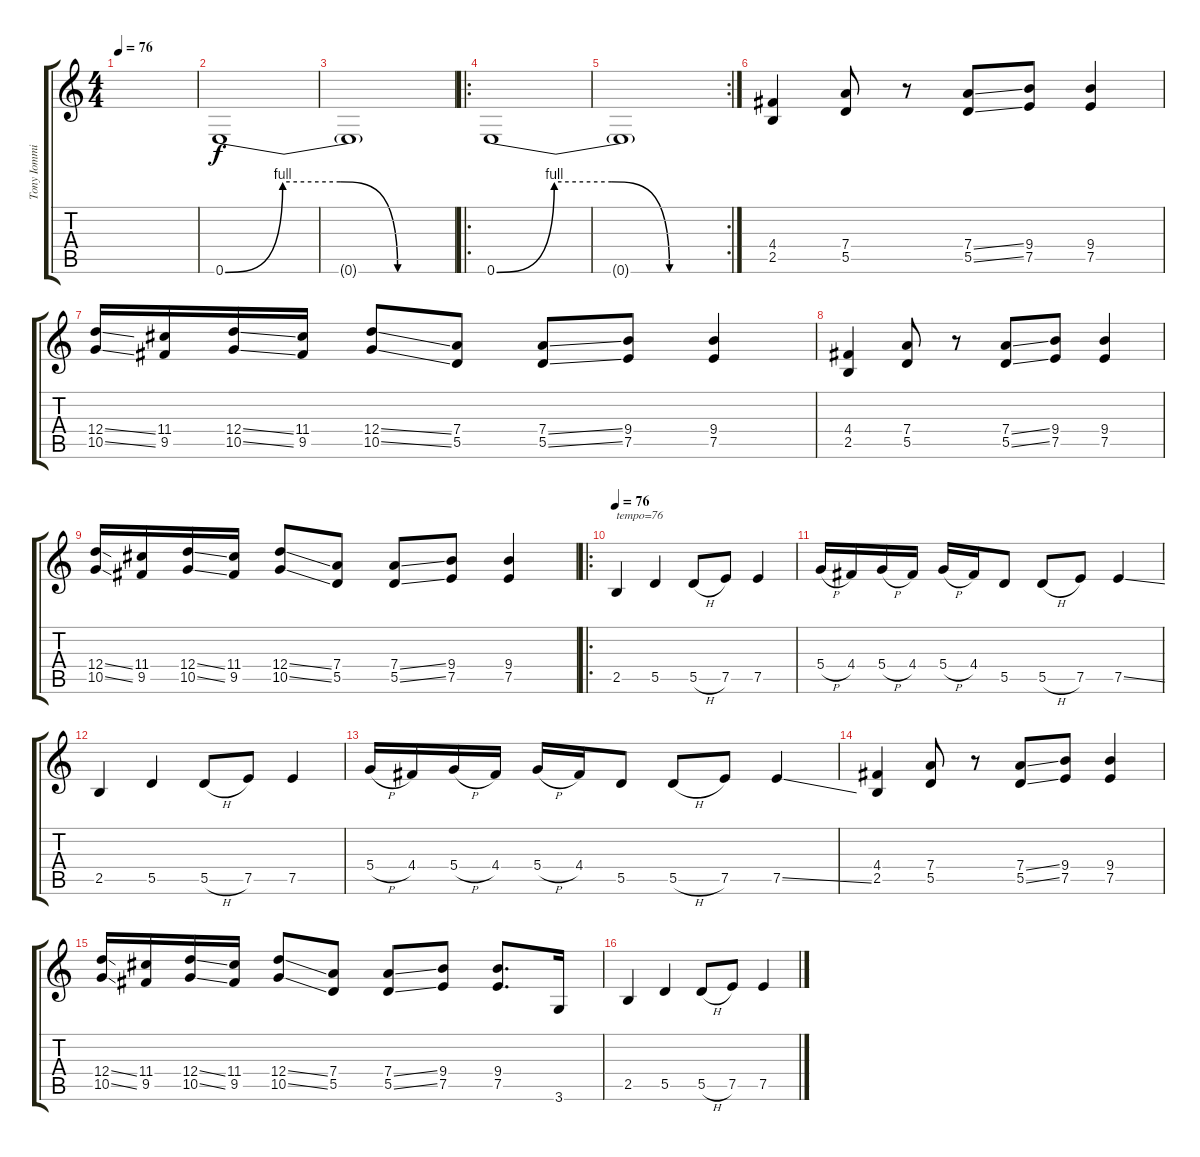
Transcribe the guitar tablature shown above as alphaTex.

\track ("Tony Iommi" "Tony Iommi") {instrument distortionguitar}
\staff {score tabs}
\tuning (E4 B3 G3 D3 A2 E2) {hide}
\ts (4 4)
\tempo 76
\clef g2
\ks c
|
0.6{be (custom 0 0 15 4 30 4 45 0 60 0)}.1 |
0.6{t}.1 |
\ro
0.6{be (custom 0 0 15 4 30 4 45 0 60 0)}.1 |
\rc 2
0.6{t}.1 |
(4.4 2.5).4 (7.4 5.5).8 r.8 (7.4{ss} 5.5{ss}).8 (9.4 7.5).8 (9.4 7.5).4 |
(12.4{ss} 10.5{ss}).16 (11.4 9.5).16 (12.4{ss} 10.5{ss}).16 (11.4 9.5).16 (12.4{ss} 10.5{ss}).8 (7.4 5.5).8 (7.4{ss} 5.5{ss}).8 (9.4 7.5).8 (9.4 7.5).4 |
(4.4 2.5).4 (7.4 5.5).8 r.8 (7.4{ss} 5.5{ss}).8 (9.4 7.5).8 (9.4 7.5).4 |
(12.4{ss} 10.5{ss}).16 (11.4 9.5).16 (12.4{ss} 10.5{ss}).16 (11.4 9.5).16 (12.4{ss} 10.5{ss}).8 (7.4 5.5).8 (7.4{ss} 5.5{ss}).8 (9.4 7.5).8 (9.4 7.5).4 |
\ro
\tempo 76
2.5.4{txt "tempo=76"} 5.5.4 5.5{h}.8 7.5.8 7.5.4 |
5.4{h}.16 4.4.16 5.4{h}.16 4.4.16 5.4{h}.16 4.4.16 5.5.8 5.5{h}.8 7.5.8 7.5{ss}.4 |
2.5.4 5.5.4 5.5{h}.8 7.5.8 7.5.4 |
5.4{h}.16 4.4.16 5.4{h}.16 4.4.16 5.4{h}.16 4.4.16 5.5.8 5.5{h}.8 7.5.8 7.5{ss}.4 |
(4.4 2.5).4 (7.4 5.5).8 r.8 (7.4{ss} 5.5{ss}).8 (9.4 7.5).8 (9.4 7.5).4 |
(12.4{ss} 10.5{ss}).16 (11.4 9.5).16 (12.4{ss} 10.5{ss}).16 (11.4 9.5).16 (12.4{ss} 10.5{ss}).8 (7.4 5.5).8 (7.4{ss} 5.5{ss}).8 (9.4 7.5).8 (9.4 7.5).8{d} 3.6.16 |
2.5.4 5.5.4 5.5{h}.8 7.5.8 7.5.4
